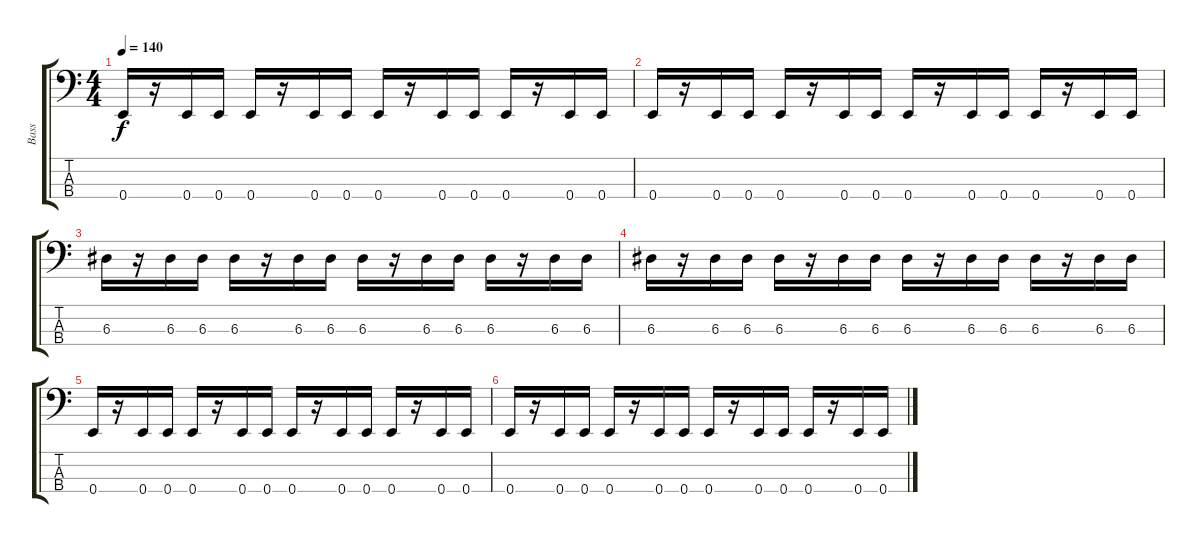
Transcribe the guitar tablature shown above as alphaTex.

\track ("Bass" "Bass") {instrument electricbassfinger}
\staff {score tabs}
\tuning (G2 D2 A1 E1) {hide}
\ts (4 4)
\tempo 140
\clef f4
\ks c
0.4.16{dy f} r.16 0.4.16 0.4.16 0.4.16 r.16 0.4.16 0.4.16 0.4.16 r.16 0.4.16 0.4.16 0.4.16 r.16 0.4.16 0.4.16 |
0.4.16 r.16 0.4.16 0.4.16 0.4.16 r.16 0.4.16 0.4.16 0.4.16 r.16 0.4.16 0.4.16 0.4.16 r.16 0.4.16 0.4.16 |
6.3.16 r.16 6.3.16 6.3.16 6.3.16 r.16 6.3.16 6.3.16 6.3.16 r.16 6.3.16 6.3.16 6.3.16 r.16 6.3.16 6.3.16 |
6.3.16 r.16 6.3.16 6.3.16 6.3.16 r.16 6.3.16 6.3.16 6.3.16 r.16 6.3.16 6.3.16 6.3.16 r.16 6.3.16 6.3.16 |
0.4.16 r.16 0.4.16 0.4.16 0.4.16 r.16 0.4.16 0.4.16 0.4.16 r.16 0.4.16 0.4.16 0.4.16 r.16 0.4.16 0.4.16 |
0.4.16 r.16 0.4.16 0.4.16 0.4.16 r.16 0.4.16 0.4.16 0.4.16 r.16 0.4.16 0.4.16 0.4.16 r.16 0.4.16 0.4.16
